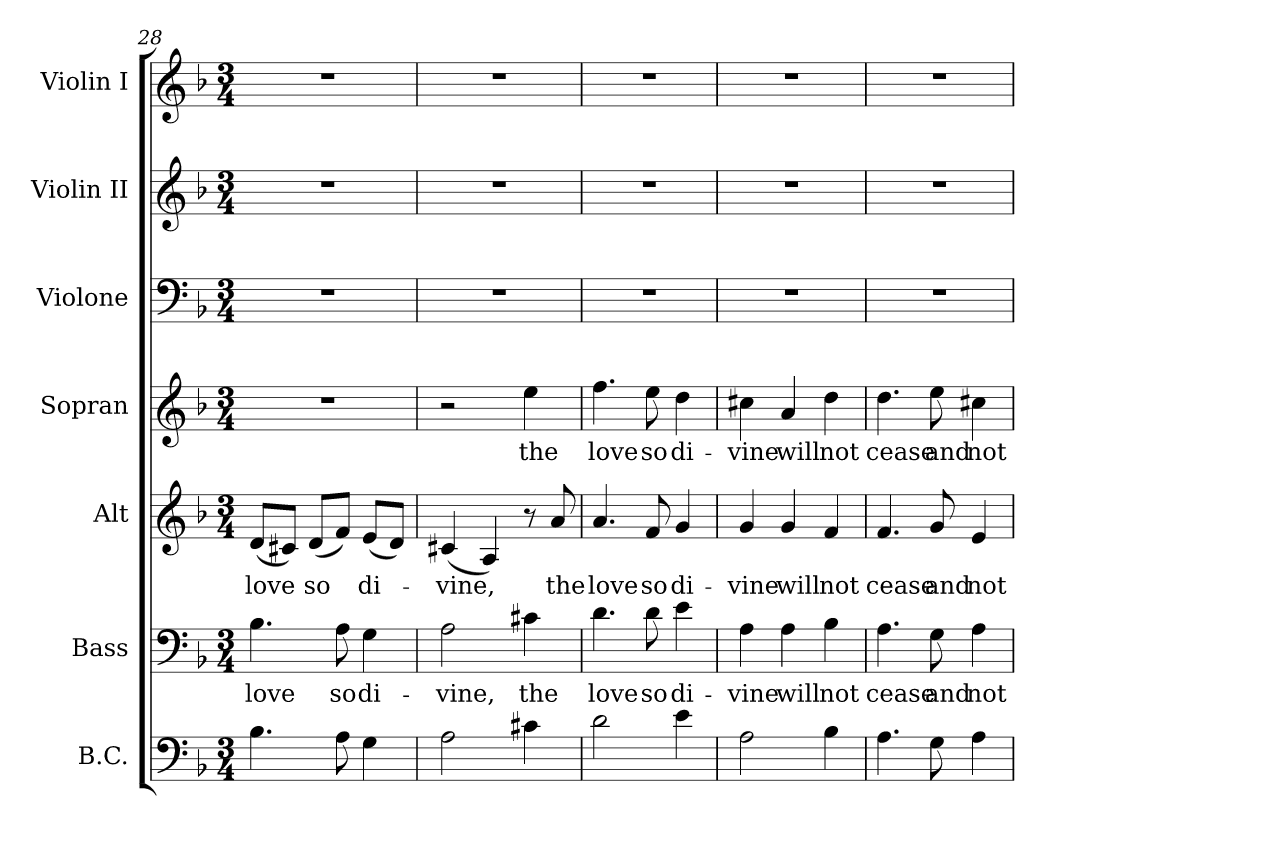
**kern	**kern	**text	**kern	**text	**kern	**text	**kern	**kern	**kern
*part7	*part6	*part6	*part5	*part5	*part4	*part4	*part3	*part2	*part1
*staff7	*staff6	*staff6	*staff5	*staff5	*staff4	*staff4	*staff3	*staff2	*staff1
*I"B.C.	*I"Bass	*	*I"Alt	*	*I"Sopran	*	*I"Violone	*I"Violin II	*I"Violin I
*	*I'B.	*	*I'A.	*	*I'S.	*	*	*I'Vln. II	*I'Vln. I
*clefF4	*clefF4	*	*clefG2	*	*clefG2	*	*clefF4	*clefG2	*clefG2
*k[b-]	*k[b-]	*	*k[b-]	*	*k[b-]	*	*k[b-]	*k[b-]	*k[b-]
*F:	*F:	*	*F:	*	*F:	*	*F:	*F:	*F:
*M3/4	*M3/4	*	*M3/4	*	*M3/4	*	*M3/4	*M3/4	*M3/4
=28	=28	=28	=28	=28	=28	=28	=28	=28	=28
!	!	!LO:LY:b:color=#000000	!	!	!	!	!	!	!
!	!	!	!	!LO:LY:b:color=#000000	!LO:N:vis=1	!	!LO:N:vis=1	!LO:N:vis=1	!LO:N:vis=1
4.B-i\	4.B-i\	love	(8di/L	love	2.r	.	2.r	2.r	2.r
.	.	.	8c#Xi/J)	.	.	.	.	.	.
!	!	!	!	!LO:LY:b:color=#000000	!	!	!	!	!
.	.	.	(8di/L	so	.	.	.	.	.
!	!	!LO:LY:b:color=#000000	!	!	!	!	!	!	!
8Ai\	8Ai\	so	8fi/J)	.	.	.	.	.	.
!	!	!LO:LY:b:color=#000000	!	!	!	!	!	!	!
!	!	!	!	!LO:LY:b:color=#000000	!	!	!	!	!
4Gi\	4Gi\	di-	(8ei/L	di-	.	.	.	.	.
.	.	.	8di/J)	.	.	.	.	.	.
=29	=29	=29	=29	=29	=29	=29	=29	=29	=29
!	!	!LO:LY:b:color=#000000	!	!	!	!	!	!	!
!	!	!	!	!LO:LY:b:color=#000000	!	!	!LO:N:vis=1	!LO:N:vis=1	!LO:N:vis=1
2Ai\	2Ai\	-vine,	(4c#Xi/	-vine,	2r	.	2.r	2.r	2.r
.	.	.	4Ai/)	.	.	.	.	.	.
!	!	!LO:LY:b:color=#000000	!	!	!	!	!	!	!
!	!	!	!	!	!	!LO:LY:b:color=#000000	!	!	!
4c#Xi\	4c#Xi\	the	8r	.	4eei\	the	.	.	.
!	!	!	!	!LO:LY:b:color=#000000	!	!	!	!	!
.	.	.	8ai/	the	.	.	.	.	.
!!LO:PB:g=z
=30	=30	=30	=30	=30	=30	=30	=30	=30	=30
!	!	!LO:LY:b:color=#000000	!	!	!	!	!	!	!
!	!	!	!	!LO:LY:b:color=#000000	!	!	!	!	!
!	!	!	!	!	!	!LO:LY:b:color=#000000	!LO:N:vis=1	!LO:N:vis=1	!LO:N:vis=1
2di\	4.di\	love	4.ai/	love	4.ffi\	love	2.r	2.r	2.r
!	!	!LO:LY:b:color=#000000	!	!	!	!	!	!	!
!	!	!	!	!LO:LY:b:color=#000000	!	!	!	!	!
!	!	!	!	!	!	!LO:LY:b:color=#000000	!	!	!
.	8di\	so	8fi/	so	8eei\	so	.	.	.
!	!	!LO:LY:b:color=#000000	!	!	!	!	!	!	!
!	!	!	!	!LO:LY:b:color=#000000	!	!	!	!	!
!	!	!	!	!	!	!LO:LY:b:color=#000000	!	!	!
4ei\	4ei\	di-	4gi/	di-	4ddi\	di-	.	.	.
=31	=31	=31	=31	=31	=31	=31	=31	=31	=31
!	!	!LO:LY:b:color=#000000	!	!	!	!	!	!	!
!	!	!	!	!LO:LY:b:color=#000000	!	!	!	!	!
!	!	!	!	!	!	!LO:LY:b:color=#000000	!LO:N:vis=1	!LO:N:vis=1	!LO:N:vis=1
2Ai\	4Ai\	-vine	4gi/	-vine	4cc#Xi\	-vine	2.r	2.r	2.r
!	!	!LO:LY:b:color=#000000	!	!	!	!	!	!	!
!	!	!	!	!LO:LY:b:color=#000000	!	!	!	!	!
!	!	!	!	!	!	!LO:LY:b:color=#000000	!	!	!
.	4Ai\	will	4gi/	will	4ai/	will	.	.	.
!	!	!LO:LY:b:color=#000000	!	!	!	!	!	!	!
!	!	!	!	!LO:LY:b:color=#000000	!	!	!	!	!
!	!	!	!	!	!	!LO:LY:b:color=#000000	!	!	!
4B-i\	4B-i\	not	4fi/	not	4ddi\	not	.	.	.
=32	=32	=32	=32	=32	=32	=32	=32	=32	=32
!	!	!LO:LY:b:color=#000000	!	!	!	!	!	!	!
!	!	!	!	!LO:LY:b:color=#000000	!	!	!	!	!
!	!	!	!	!	!	!LO:LY:b:color=#000000	!LO:N:vis=1	!LO:N:vis=1	!LO:N:vis=1
4.Ai\	4.Ai\	cease	4.fi/	cease	4.ddi\	cease	2.r	2.r	2.r
!	!	!LO:LY:b:color=#000000	!	!	!	!	!	!	!
!	!	!	!	!LO:LY:b:color=#000000	!	!	!	!	!
!	!	!	!	!	!	!LO:LY:b:color=#000000	!	!	!
8Gi\	8Gi\	and	8gi/	and	8eei\	and	.	.	.
!	!	!LO:LY:b:color=#000000	!	!	!	!	!	!	!
!	!	!	!	!LO:LY:b:color=#000000	!	!	!	!	!
!	!	!	!	!	!	!LO:LY:b:color=#000000	!	!	!
4Ai\	4Ai\	not	4ei/	not	4cc#Xi\	not	.	.	.
=	=	=	=	=	=	=	=	=	=
*-	*-	*-	*-	*-	*-	*-	*-	*-	*-
